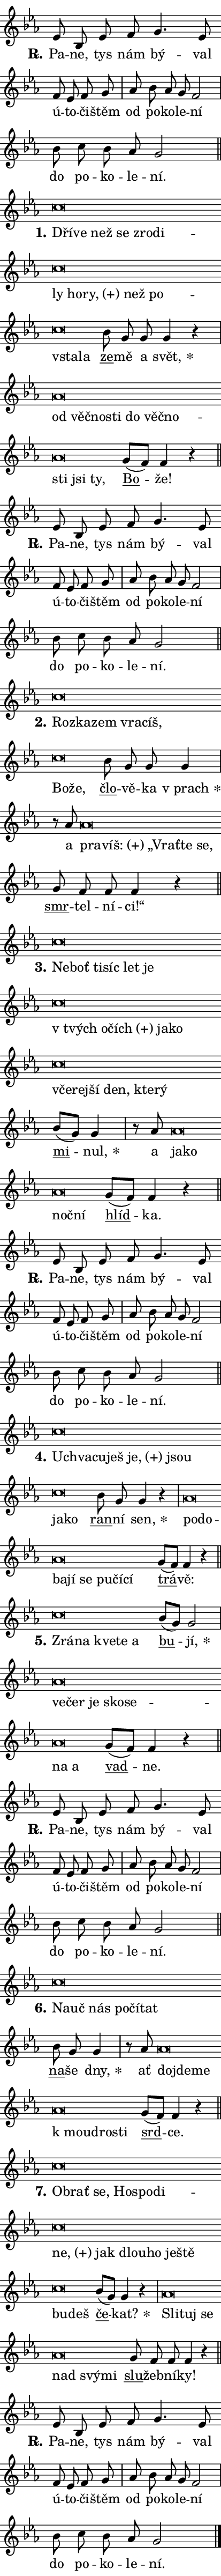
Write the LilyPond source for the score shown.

\version "2.22.1"
\header { tagline = "" }
\paper {
  indent = 0\cm
  top-margin = 0\cm
  right-margin = 0\cm
  bottom-margin = 0\cm
  left-margin = 0\cm
  paper-width = 7\cm
  page-breaking = #ly:one-page-breaking
  system-system-spacing.basic-distance = #11
  score-system-spacing.basic-distance = #11
  ragged-last = ##f
}


%% Author: Thomas Morley
%% https://lists.gnu.org/archive/html/lilypond-user/2020-05/msg00002.html
#(define (line-position grob)
"Returns position of @var[grob} in current system:
   @code{'start}, if at first time-step
   @code{'end}, if at last time-step
   @code{'middle} otherwise
"
  (let* ((col (ly:item-get-column grob))
         (ln (ly:grob-object col 'left-neighbor))
         (rn (ly:grob-object col 'right-neighbor))
         (col-to-check-left (if (ly:grob? ln) ln col))
         (col-to-check-right (if (ly:grob? rn) rn col))
         (break-dir-left
           (and
             (ly:grob-property col-to-check-left 'non-musical #f)
             (ly:item-break-dir col-to-check-left)))
         (break-dir-right
           (and
             (ly:grob-property col-to-check-right 'non-musical #f)
             (ly:item-break-dir col-to-check-right))))
        (cond ((eqv? 1 break-dir-left) 'start)
              ((eqv? -1 break-dir-right) 'end)
              (else 'middle))))

#(define (tranparent-at-line-position vctor)
  (lambda (grob)
  "Relying on @code{line-position} select the relevant enry from @var{vctor}.
Used to determine transparency,"
    (case (line-position grob)
      ((end) (not (vector-ref vctor 0)))
      ((middle) (not (vector-ref vctor 1)))
      ((start) (not (vector-ref vctor 2))))))

noteHeadBreakVisibility =
#(define-music-function (break-visibility)(vector?)
"Makes @code{NoteHead}s transparent relying on @var{break-visibility}"
#{
  \override NoteHead.transparent =
    #(tranparent-at-line-position break-visibility)
#})

#(define delete-ledgers-for-transparent-note-heads
  (lambda (grob)
    "Reads whether a @code{NoteHead} is transparent.
If so this @code{NoteHead} is removed from @code{'note-heads} from
@var{grob}, which is supposed to be @code{LedgerLineSpanner}.
As a result ledgers are not printed for this @code{NoteHead}"
    (let* ((nhds-array (ly:grob-object grob 'note-heads))
           (nhds-list
             (if (ly:grob-array? nhds-array)
                 (ly:grob-array->list nhds-array)
                 '()))
           ;; Relies on the transparent-property being done before
           ;; Staff.LedgerLineSpanner.after-line-breaking is executed.
           ;; This is fragile ...
           (to-keep
             (remove
               (lambda (nhd)
                 (ly:grob-property nhd 'transparent #f))
               nhds-list)))
      ;; TODO find a better method to iterate over grob-arrays, similiar
      ;; to filter/remove etc for lists
      ;; For now rebuilt from scratch
      (set! (ly:grob-object grob 'note-heads)  '())
      (for-each
        (lambda (nhd)
          (ly:pointer-group-interface::add-grob grob 'note-heads nhd))
        to-keep))))

hideNotes = {
  \noteHeadBreakVisibility #begin-of-line-visible
}
unHideNotes = {
  \noteHeadBreakVisibility #all-visible
}

% work-around for resetting accidentals
% https://lilypond.org/doc/v2.23/Documentation/notation/displaying-rhythms#unmetered-music
cadenzaMeasure = {
  \cadenzaOff
  \partial 1024 s1024
  \cadenzaOn
}

#(define-markup-command (accent layout props text) (markup?)
  "Underline accented syllable"
  (interpret-markup layout props
    #{\markup \override #'(offset . 4.3) \underline { #text }#}))

responsum = \markup \concat {
  "R" \hspace #-1.05 \path #0.1 #'((moveto 0 0.07) (lineto 0.9 0.8)) \hspace #0.05 "."
}

\layout {
    \context {
        \Staff
        \remove "Time_signature_engraver"
        \override LedgerLineSpanner.after-line-breaking = #delete-ledgers-for-transparent-note-heads
    }
    \context {
        \Voice {
            \override NoteHead.output-attributes = #'((class . "notehead"))
            \override Hairpin.height = #0.55
        }
    }
    \context {
        \Lyrics {
            \override StanzaNumber.output-attributes = #'((class . "stanzanumber"))
            \override LyricSpace.minimum-distance = #0.9
            \override LyricText.font-name = #"TeX Gyre Schola"
            \override LyricText.font-size = 1
            \override StanzaNumber.font-name = #"TeX Gyre Schola Bold"
            \override StanzaNumber.font-size = 1
        }
    }
}

% magnetic-lyrics.ily
%
%   written by
%     Jean Abou Samra <jean@abou-samra.fr>
%     Werner Lemberg <wl@gnu.org>
%
%   adapted by
%     Jiri Hon <jiri.hon@gmail.com>
%
% Version 2022-Apr-15

% https://www.mail-archive.com/lilypond-user@gnu.org/msg149350.html

#(define (Left_hyphen_pointer_engraver context)
   "Collect syllable-hyphen-syllable occurrences in lyrics and store
them in properties.  This engraver only looks to the left.  For
example, if the lyrics input is @code{foo -- bar}, it does the
following.

@itemize @bullet
@item
Set the @code{text} property of the @code{LyricHyphen} grob between
@q{foo} and @q{bar} to @code{foo}.

@item
Set the @code{left-hyphen} property of the @code{LyricText} grob with
text @q{foo} to the @code{LyricHyphen} grob between @q{foo} and
@q{bar}.
@end itemize

Use this auxiliary engraver in combination with the
@code{lyric-@/text::@/apply-@/magnetic-@/offset!} hook."
   (let ((hyphen #f)
         (text #f))
     (make-engraver
      (acknowledgers
       ((lyric-syllable-interface engraver grob source-engraver)
        (set! text grob)))
      (end-acknowledgers
       ((lyric-hyphen-interface engraver grob source-engraver)
        ;(when (not (grob::has-interface grob 'lyric-space-interface))
          (set! hyphen grob)));)
      ((stop-translation-timestep engraver)
       (when (and text hyphen)
         (ly:grob-set-object! text 'left-hyphen hyphen))
       (set! text #f)
       (set! hyphen #f)))))

#(define (lyric-text::apply-magnetic-offset! grob)
   "If the space between two syllables is less than the value in
property @code{LyricText@/.details@/.squash-threshold}, move the right
syllable to the left so that it gets concatenated with the left
syllable.

Use this function as a hook for
@code{LyricText@/.after-@/line-@/breaking} if the
@code{Left_@/hyphen_@/pointer_@/engraver} is active."
   (let ((hyphen (ly:grob-object grob 'left-hyphen #f)))
     (when hyphen
       (let ((left-text (ly:spanner-bound hyphen LEFT)))
         (when (grob::has-interface left-text 'lyric-syllable-interface)
           (let* ((common (ly:grob-common-refpoint grob left-text X))
                  (this-x-ext (ly:grob-extent grob common X))
                  (left-x-ext
                   (begin
                     ;; Trigger magnetism for left-text.
                     (ly:grob-property left-text 'after-line-breaking)
                     (ly:grob-extent left-text common X)))
                  ;; `delta` is the gap width between two syllables.
                  (delta (- (interval-start this-x-ext)
                            (interval-end left-x-ext)))
                  (details (ly:grob-property grob 'details))
                  (threshold (assoc-get 'squash-threshold details 0.2)))
             (when (< delta threshold)
               (let* (;; We have to manipulate the input text so that
                      ;; ligatures crossing syllable boundaries are not
                      ;; disabled.  For languages based on the Latin
                      ;; script this is essentially a beautification.
                      ;; However, for non-Western scripts it can be a
                      ;; necessity.
                      (lt (ly:grob-property left-text 'text))
                      (rt (ly:grob-property grob 'text))
                      (is-space (grob::has-interface hyphen 'lyric-space-interface))
                      (space (if is-space " " ""))
                      (space-markup (grob-interpret-markup grob " "))
                      (space-size (interval-length (ly:stencil-extent space-markup X)))
                      (extra-delta (if is-space space-size 0))
                      ;; Append new syllable.
                      (ltrt-space (if (and (string? lt) (string? rt))
                                (string-append lt space rt)
                                (make-concat-markup (list lt space rt))))
                      ;; Right-align `ltrt` to the right side.
                      (ltrt-space-markup (grob-interpret-markup
                               grob
                               (make-translate-markup
                                (cons (interval-length this-x-ext) 0)
                                (make-right-align-markup ltrt-space)))))
                 (begin
                   ;; Don't print `left-text`.
                   (ly:grob-set-property! left-text 'stencil #f)
                   ;; Set text and stencil (which holds all collected
                   ;; syllables so far) and shift it to the left.
                   (ly:grob-set-property! grob 'text ltrt-space)
                   (ly:grob-set-property! grob 'stencil ltrt-space-markup)
                   (ly:grob-translate-axis! grob (- (- delta extra-delta)) X))))))))))


#(define (lyric-hyphen::displace-bounds-first grob)
   ;; Make very sure this callback isn't triggered too early.
   (let ((left (ly:spanner-bound grob LEFT))
         (right (ly:spanner-bound grob RIGHT)))
     (ly:grob-property left 'after-line-breaking)
     (ly:grob-property right 'after-line-breaking)
     (ly:lyric-hyphen::print grob)))

squashThreshold = #0.4

\layout {
  \context {
    \Lyrics
    \consists #Left_hyphen_pointer_engraver
    \override LyricText.after-line-breaking =
      #lyric-text::apply-magnetic-offset!
    \override LyricHyphen.stencil = #lyric-hyphen::displace-bounds-first
    \override LyricText.details.squash-threshold = \squashThreshold
    \override LyricHyphen.minimum-distance = 0
    \override LyricHyphen.minimum-length = \squashThreshold
  }
}

squash = \override LyricText.details.squash-threshold = 9999
unSquash = \override LyricText.details.squash-threshold = \squashThreshold

left = \override LyricText.self-alignment-X = #LEFT
unLeft = \revert LyricText.self-alignment-X

starOffset = #(lambda (grob) 
                (let ((x_offset (ly:self-alignment-interface::aligned-on-x-parent grob)))
                  (if (= x_offset 0) 0 (+ x_offset 1.2))))

star = #(define-music-function (syllable)(string?)
"Append star separator at the end of a syllable"
#{
  \once \override LyricText.X-offset = #starOffset
  \lyricmode { \markup {
    #syllable
    \override #'((font-name . "TeX Gyre Schola Bold")) \hspace #0.2 \lower #0.65 \larger "*"
  } }
#})

starAccent = #(define-music-function (syllable)(string?)
"Append star separator at the end of a syllable and make accent"
#{
  \once \override LyricText.X-offset = #starOffset
  \lyricmode { \markup {
    \accent #syllable
    \override #'((font-name . "TeX Gyre Schola Bold")) \hspace #0.2 \lower #0.65 \larger "*"
  } }
#})

breath = #(define-music-function (syllable)(string?)
"Append breathing indicator at the end of a syllable"
#{
  \lyricmode { \markup { #syllable "+" } }
#})

optionalBreath = #(define-music-function (syllable)(string?)
"Append optional breathing indicator at the end of a syllable"
#{
  \lyricmode { \markup { #syllable "(+)" } }
#})


\score {
    <<
        \new Voice = "melody" { \cadenzaOn \key es \major \relative { es'8 bes es f g4. es8 \bar "" f es f g \cadenzaMeasure \bar "|" as bes as g f2 \cadenzaMeasure \bar "|" bes8 c bes as g2 \cadenzaMeasure \bar "||" \break }
\relative { c''\breve*1/16 \hideNotes \breve*1/16 \bar "" \breve*1/16 \bar "" \breve*1/16 \bar "" \breve*1/16 \bar "" \breve*1/16 \bar "" \breve*1/16 \bar "" \breve*1/16 \bar "" \breve*1/16 \bar "" \breve*1/16 \bar "" \breve*1/16 \bar "" \breve*1/16 \breve*1/16 \bar "" \unHideNotes \bar "" bes8 g g g4 r \cadenzaMeasure \bar "|" as\breve*1/16 \hideNotes \breve*1/16 \bar "" \breve*1/16 \bar "" \breve*1/16 \bar "" \breve*1/16 \bar "" \breve*1/16 \bar "" \breve*1/16 \bar "" \breve*1/16 \bar "" \breve*1/16 \breve*1/16 \bar "" \unHideNotes \bar "" g8[( f)] f4 r \cadenzaMeasure \bar "||" \break }
\relative { es'8 bes es f g4. es8 \bar "" f es f g \cadenzaMeasure \bar "|" as bes as g f2 \cadenzaMeasure \bar "|" bes8 c bes as g2 \cadenzaMeasure \bar "||" \break }
\relative { c''\breve*1/16 \hideNotes \breve*1/16 \bar "" \breve*1/16 \bar "" \breve*1/16 \bar "" \breve*1/16 \bar "" \breve*1/16 \breve*1/16 \bar "" \unHideNotes \bar "" bes8 g g g4 \cadenzaMeasure \bar "|" r8 as8 as\breve*1/16 \hideNotes \breve*1/16 \bar "" \breve*1/16 \bar "" \breve*1/16 \breve*1/16 \bar "" \unHideNotes \bar "" g8 f f f4 r \cadenzaMeasure \bar "||" \break }
\relative { c''\breve*1/16 \hideNotes \breve*1/16 \bar "" \breve*1/16 \bar "" \breve*1/16 \bar "" \breve*1/16 \bar "" \breve*1/16 \bar "" \breve*1/16 \bar "" \breve*1/16 \bar "" \breve*1/16 \bar "" \breve*1/16 \bar "" \breve*1/16 \bar "" \breve*1/16 \bar "" \breve*1/16 \bar "" \breve*1/16 \bar "" \breve*1/16 \bar "" \breve*1/16 \breve*1/16 \bar "" \unHideNotes \bar "" bes8[( g)] g4 \cadenzaMeasure \bar "|" r8 as8 as\breve*1/16 \hideNotes \breve*1/16 \bar "" \breve*1/16 \breve*1/16 \bar "" \unHideNotes \bar "" g8[( f)] f4 r \cadenzaMeasure \bar "||" \break }
\relative { es'8 bes es f g4. es8 \bar "" f es f g \cadenzaMeasure \bar "|" as bes as g f2 \cadenzaMeasure \bar "|" bes8 c bes as g2 \cadenzaMeasure \bar "||" \break }
\relative { c''\breve*1/16 \hideNotes \breve*1/16 \bar "" \breve*1/16 \bar "" \breve*1/16 \bar "" \breve*1/16 \bar "" \breve*1/16 \breve*1/16 \bar "" \unHideNotes \bar "" bes8 g g4 r \cadenzaMeasure \bar "|" as\breve*1/16 \hideNotes \breve*1/16 \bar "" \breve*1/16 \bar "" \breve*1/16 \bar "" \breve*1/16 \bar "" \breve*1/16 \bar "" \breve*1/16 \breve*1/16 \bar "" \unHideNotes \bar "" g8[( f)] f4 r \cadenzaMeasure \bar "||" \break }
\relative { c''\breve*1/16 \hideNotes \breve*1/16 \bar "" \breve*1/16 \bar "" \breve*1/16 \breve*1/16 \bar "" \unHideNotes \bar "" bes8[( g)] g2 \cadenzaMeasure \bar "|" as\breve*1/16 \hideNotes \breve*1/16 \bar "" \breve*1/16 \bar "" \breve*1/16 \bar "" \breve*1/16 \bar "" \breve*1/16 \breve*1/16 \bar "" \unHideNotes \bar "" g8[( f)] f4 r \cadenzaMeasure \bar "||" \break }
\relative { es'8 bes es f g4. es8 \bar "" f es f g \cadenzaMeasure \bar "|" as bes as g f2 \cadenzaMeasure \bar "|" bes8 c bes as g2 \cadenzaMeasure \bar "||" \break }
\relative { c''\breve*1/16 \hideNotes \breve*1/16 \bar "" \breve*1/16 \bar "" \breve*1/16 \bar "" \breve*1/16 \breve*1/16 \bar "" \unHideNotes \bar "" bes8 g g4 \cadenzaMeasure \bar "|" r8 as8 as\breve*1/16 \hideNotes \breve*1/16 \bar "" \breve*1/16 \bar "" \breve*1/16 \bar "" \breve*1/16 \breve*1/16 \bar "" \unHideNotes \bar "" g8[( f)] f4 r \cadenzaMeasure \bar "||" \break }
\relative { c''\breve*1/16 \hideNotes \breve*1/16 \bar "" \breve*1/16 \bar "" \breve*1/16 \bar "" \breve*1/16 \bar "" \breve*1/16 \bar "" \breve*1/16 \bar "" \breve*1/16 \bar "" \breve*1/16 \bar "" \breve*1/16 \bar "" \breve*1/16 \bar "" \breve*1/16 \bar "" \breve*1/16 \breve*1/16 \bar "" \unHideNotes \bar "" bes8[( g)] g4 r \cadenzaMeasure \bar "|" as\breve*1/16 \hideNotes \breve*1/16 \bar "" \breve*1/16 \bar "" \breve*1/16 \bar "" \breve*1/16 \breve*1/16 \bar "" \unHideNotes \bar "" g8 f f f4 r \cadenzaMeasure \bar "||" \break }
\relative { es'8 bes es f g4. es8 \bar "" f es f g \cadenzaMeasure \bar "|" as bes as g f2 \cadenzaMeasure \bar "|" bes8 c bes as g2 \cadenzaMeasure \bar "||" \break } \bar "|." }
        \new Lyrics \lyricsto "melody" { \lyricmode { \set stanza = \responsum
Pa -- ne, tys nám bý -- val ú -- to -- či -- štěm od po -- ko -- le -- ní do po -- ko -- le -- ní.
\set stanza = "1."
\left Dří -- \squash ve než se zro -- di -- ly ho -- \optionalBreath ry, než po -- vsta -- la \unLeft \unSquash \markup \accent ze -- mě a \star svět, \left od \squash věč -- no -- sti do věč -- no -- sti jsi ty, \unLeft \unSquash \markup \accent Bo -- že!
\set stanza = \responsum
Pa -- ne, tys nám bý -- val ú -- to -- či -- štěm od po -- ko -- le -- ní do po -- ko -- le -- ní.
\set stanza = "2."
\left Roz -- \squash ka -- zem vra -- cíš, Bo -- že, \unLeft \unSquash \markup \accent člo -- vě -- ka \star "v prach" a \left pra -- \squash \optionalBreath víš: „Vrať -- te se, \unLeft \unSquash \markup \accent smr -- tel -- ní -- ci!“
\set stanza = "3."
\left Ne -- \squash boť ti -- síc let je "v tvých" o -- \optionalBreath čích ja -- ko vče -- rej -- ší den, kte -- rý \unLeft \unSquash \markup \accent mi -- \star nul, a \left ja -- \squash ko noč -- ní \unLeft \unSquash \markup \accent hlíd -- ka.
\set stanza = \responsum
Pa -- ne, tys nám bý -- val ú -- to -- či -- štěm od po -- ko -- le -- ní do po -- ko -- le -- ní.
\set stanza = "4."
\left Uchva -- \squash cu -- ješ \optionalBreath je, jsou ja -- ko \unLeft \unSquash \markup \accent ran -- ní \star sen, \left po -- \squash do -- ba -- jí se pu -- čí -- cí \unLeft \unSquash \markup \accent trá -- vě:
\set stanza = "5."
\left Zrá -- \squash na kve -- te a \unLeft \unSquash \markup \accent bu -- \star jí, \left ve -- \squash čer je sko -- se -- na a \unLeft \unSquash \markup \accent vad -- ne.
\set stanza = \responsum
Pa -- ne, tys nám bý -- val ú -- to -- či -- štěm od po -- ko -- le -- ní do po -- ko -- le -- ní.
\set stanza = "6."
\left Na -- \squash uč nás po -- čí -- tat \unLeft \unSquash \markup \accent na -- še \star dny, ať \left doj -- \squash de -- me "k moud" -- ro -- sti \unLeft \unSquash \markup \accent srd -- ce.
\set stanza = "7."
\left O -- \squash brať se, Ho -- spo -- di -- \optionalBreath ne, jak dlou -- ho je -- ště bu -- deš \unLeft \unSquash \markup \accent če -- \star kat? \left Sli -- \squash tuj se nad svý -- mi \unLeft \unSquash \markup \accent slu -- žeb -- ní -- ky!
\set stanza = \responsum
Pa -- ne, tys nám bý -- val ú -- to -- či -- štěm od po -- ko -- le -- ní do po -- ko -- le -- ní. } }
    >>
    \layout {}
}
